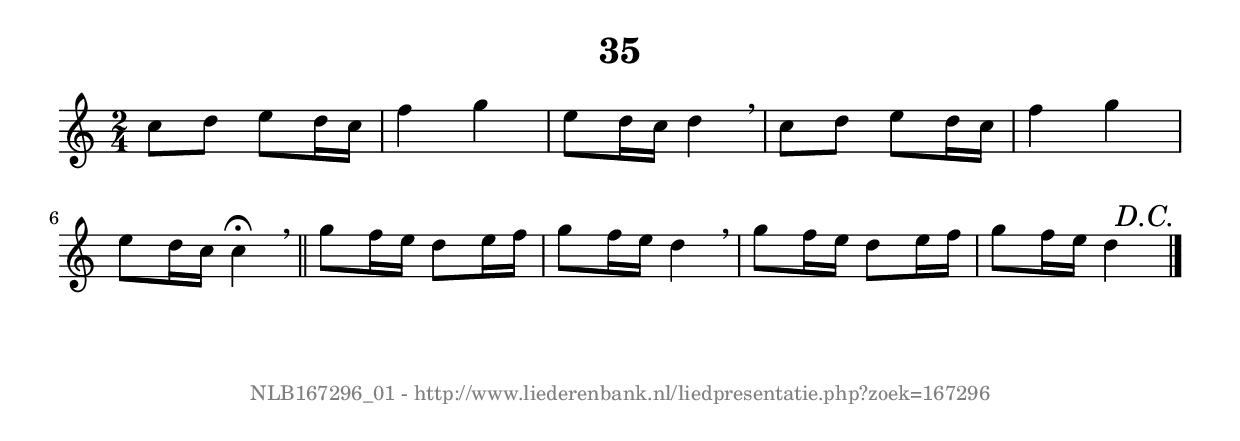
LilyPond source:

%
% produced by wce2krn 1.64 (7 June 2014)
%
\version"2.16"
#(append! paper-alist '(("long" . (cons (* 210 mm) (* 2000 mm)))))
#(set-default-paper-size "long")
sb = {\breathe}
mBreak = {\breathe }
bBreak = {\breathe }
x = {\once\override NoteHead #'style = #'cross }
gl=\glissando
itime={\override Staff.TimeSignature #'stencil = ##f }
ficta = {\once\set suggestAccidentals = ##t}
fine = {\once\override Score.RehearsalMark #'self-alignment-X = #1 \mark \markup {\italic{Fine}}}
dc = {\once\override Score.RehearsalMark #'self-alignment-X = #1 \mark \markup {\italic{D.C.}}}
dcf = {\once\override Score.RehearsalMark #'self-alignment-X = #1 \mark \markup {\italic{D.C. al Fine}}}
dcc = {\once\override Score.RehearsalMark #'self-alignment-X = #1 \mark \markup {\italic{D.C. al Coda}}}
ds = {\once\override Score.RehearsalMark #'self-alignment-X = #1 \mark \markup {\italic{D.S.}}}
dsf = {\once\override Score.RehearsalMark #'self-alignment-X = #1 \mark \markup {\italic{D.S. al Fine}}}
dsc = {\once\override Score.RehearsalMark #'self-alignment-X = #1 \mark \markup {\italic{D.S. al Coda}}}
pv = {\set Score.repeatCommands = #'((volta "1"))}
sv = {\set Score.repeatCommands = #'((volta "2"))}
tv = {\set Score.repeatCommands = #'((volta "3"))}
qv = {\set Score.repeatCommands = #'((volta "4"))}
xv = {\set Score.repeatCommands = #'((volta #f))}
\header{ tagline = ""
title = "35"
}
\score {{
\key c \major
\relative g'
{
\set melismaBusyProperties = #'()
\time 2/4
\tempo 4=120
\override Score.MetronomeMark #'transparent = ##t
\override Score.RehearsalMark #'break-visibility = #(vector #t #t #f)
c8 d e d16 c f4 g e8 d16 c d4 \sb c8 d e d16 c f4 g e8 d16 c c4^\fermata \bar "||" \bBreak
g'8 f16 e d8 e16 f g8 f16 e d4 \sb g8 f16 e d8 e16 f g8 f16 e d4\dc \bar "|."
 }}
 \midi { }
 \layout {
            indent = 0.0\cm
}
}
\markup { \vspace #0 } \markup { \with-color #grey \fill-line { \center-column { \smaller "NLB167296_01 - http://www.liederenbank.nl/liedpresentatie.php?zoek=167296" } } }
